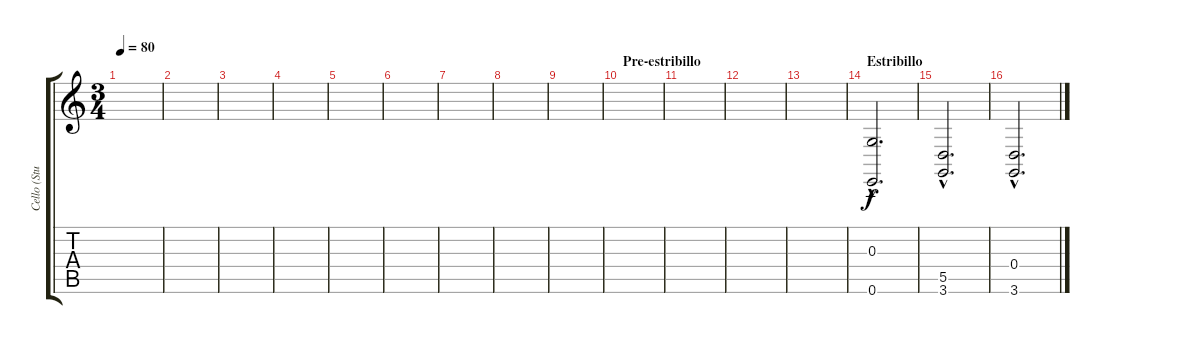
\track ("Cello (Studio)" "Cello (Stu") {instrument cello}
\staff {score tabs}
\tuning (E4 B3 G3 D3 A2 E2) {hide}
\ts (3 4)
\tempo 80
\clef g2
\ks c
|
|
|
|
|
|
|
|
|
\section ("" "Pre-estribillo")
|
|
|
|
\section ("" "Estribillo")
(0.3{hac} 0.6{hac}).2{d} |
(5.5{hac} 3.6{hac}).2{d} |
(0.4{hac} 3.6{hac}).2{d}
